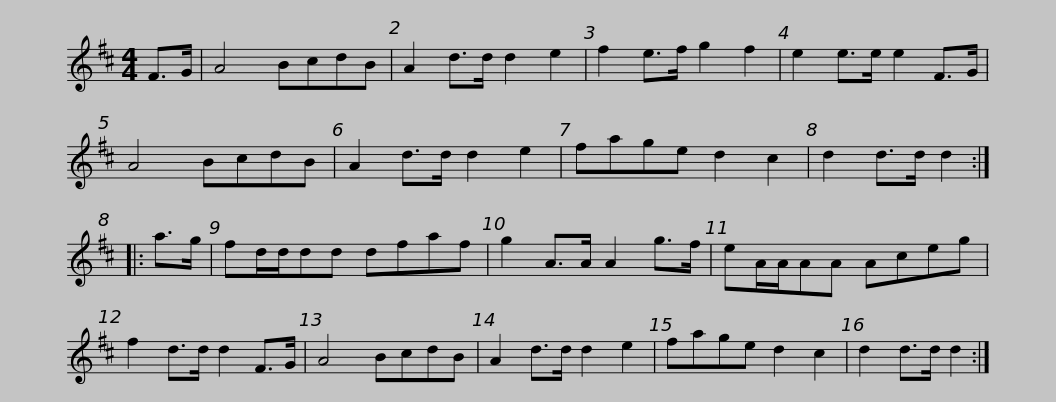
X:1
L:1/8
M:4/4
I:linebreak $
K:none
V:1 treble transpose="8 "
V:1
[K:D] F>G | A4 BcdB | A2 d>d d2 e2 | f2 e>f g2 f2 | e2 e>e e2 F>G | %5
 A4 BcdB | A2 d>d d2 e2 | fage d2 c2 |$ d2 d>d d2 :: a>g | %10
 fd/d/dd dfaf | g2 A>A A2 g>f | eA/A/AA Aceg | f2 d>d d2 F>G | A4 BcdB |$ %15
 A2 d>d d2 e2 | fage d2 c2 | d2 d>d d2 :| %18
